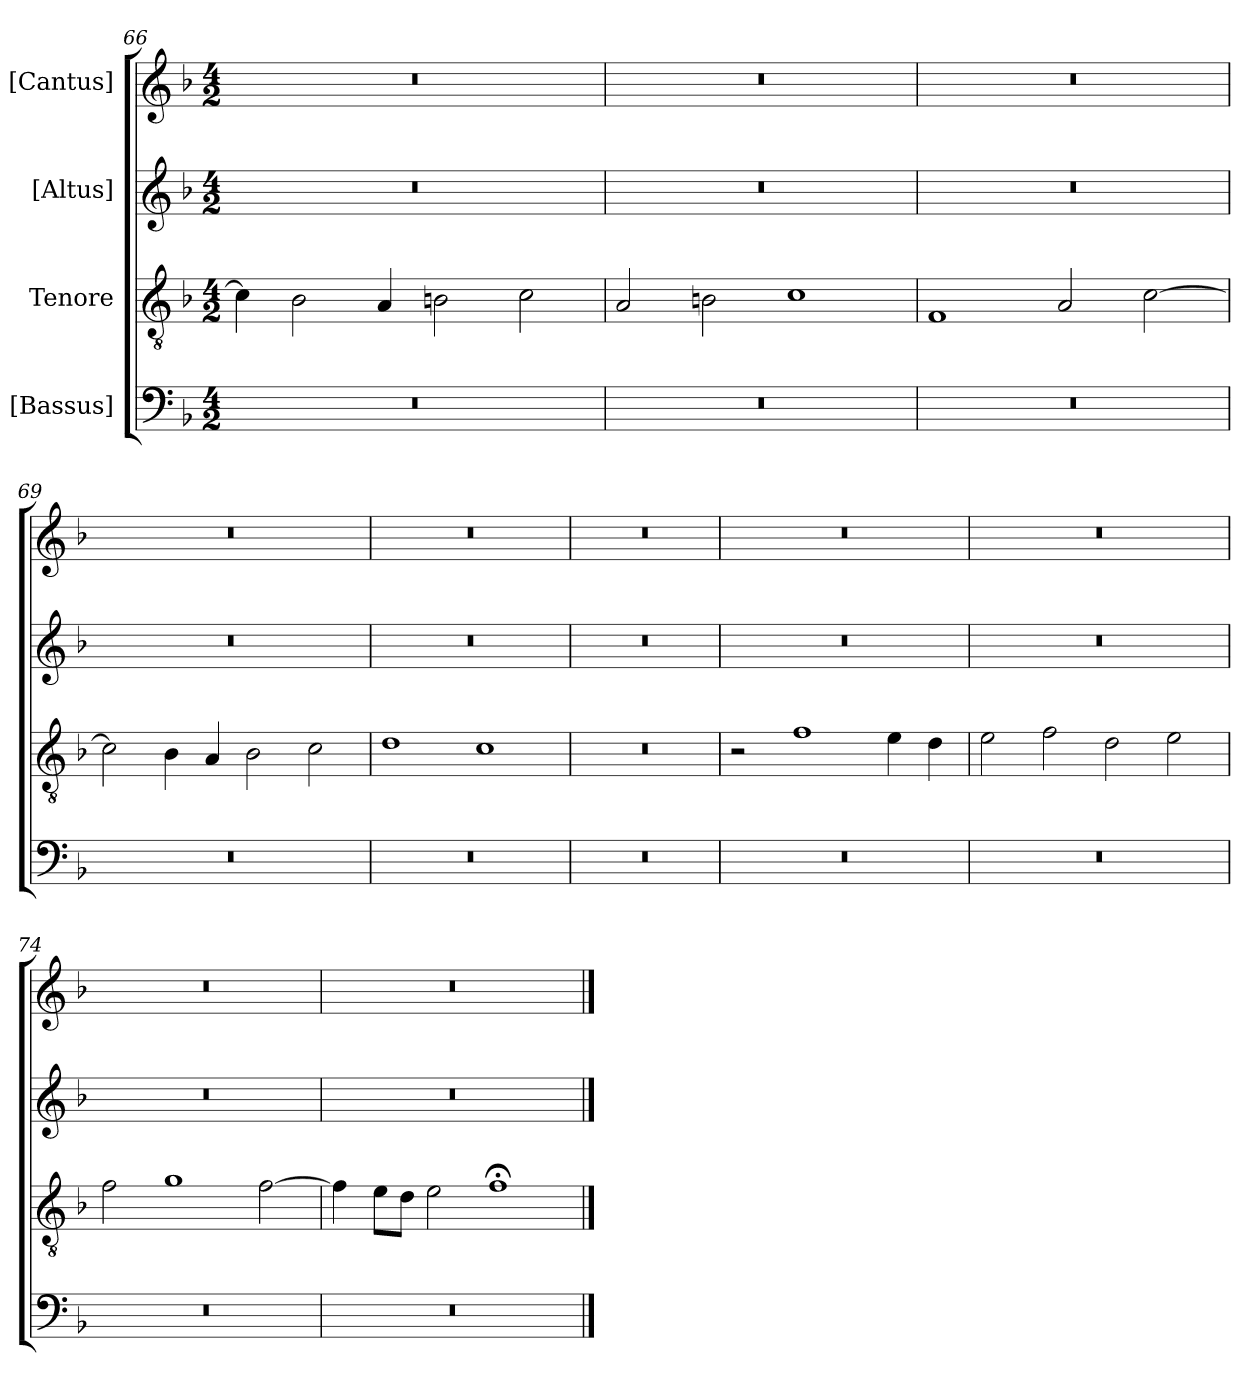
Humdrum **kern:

**kern	**kern	**kern	**kern
*part4	*part3	*part2	*part1
*staff4	*staff3	*staff2	*staff1
*I"[Bassus]	*I"Tenore	*I"[Altus]	*I"[Cantus]
*clefF4	*clefGv2	*clefG2	*clefG2
*k[b-]	*k[b-]	*k[b-]	*k[b-]
*F:	*F:	*F:	*F:
*M4/2	*M4/2	*M4/2	*M4/2
=66	=66	=66	=66
0r	4c\]	0r	0r
.	2B-\	.	.
.	4A/	.	.
.	2Bn\	.	.
.	2c\	.	.
=67	=67	=67	=67
0r	2A/	0r	0r
.	2Bn\	.	.
.	1c\	.	.
=68	=68	=68	=68
0r	1F/	0r	0r
.	2A/	.	.
.	[2c\	.	.
=69	=69	=69	=69
0r	2c\]	0r	0r
.	4B-\	.	.
.	4A/	.	.
.	2B-\	.	.
.	2c\	.	.
=70	=70	=70	=70
0r	1d\	0r	0r
.	1c\	.	.
=71	=71	=71	=71
0r	0r	0r	0r
=72	=72	=72	=72
0r	2r	0r	0r
.	1f\	.	.
.	4e\	.	.
.	4d\	.	.
=73	=73	=73	=73
0r	2e\	0r	0r
.	2f\	.	.
.	2d\	.	.
.	2e\	.	.
=74	=74	=74	=74
0r	2f\	0r	0r
.	1g\	.	.
.	[2f\	.	.
=75	=75	=75	=75
0r	4f\]	0r	0r
.	8e\L	.	.
.	8d\J	.	.
.	2e\	.	.
.	1f;<\	.	.
==	==	==	==
*-	*-	*-	*-
